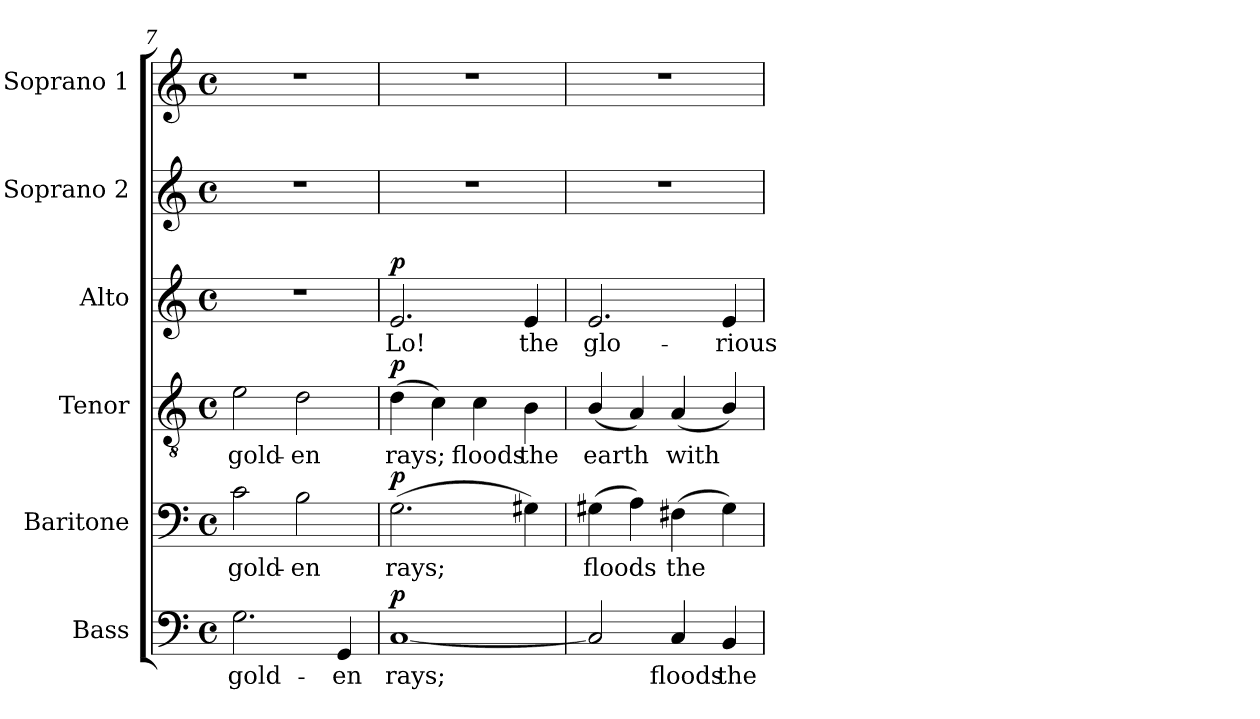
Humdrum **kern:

**kern	**text	**dynam	**kern	**text	**dynam	**kern	**text	**dynam	**kern	**text	**dynam	**kern	**kern
*part6	*part6	*part6	*part5	*part5	*part5	*part4	*part4	*part4	*part3	*part3	*part3	*part2	*part1
*staff6	*staff6	*staff6	*staff5	*staff5	*staff5	*staff4	*staff4	*staff4	*staff3	*staff3	*staff3	*staff2	*staff1
*I"Bass	*	*	*I"Baritone	*	*	*I"Tenor	*	*	*I"Alto	*	*	*I"Soprano 2	*I"Soprano 1
*I'B.	*	*	*I'Bar.	*	*	*I'T.	*	*	*I'A.	*	*	*I'S2.	*I'S1.
*clefF4	*	*	*clefF4	*	*	*clefGv2	*	*	*clefG2	*	*	*clefG2	*clefG2
*	*	*	*	*	*	*ITrd7c12	*	*	*	*	*	*	*
*k[]	*	*	*k[]	*	*	*k[]	*	*	*k[]	*	*	*k[]	*k[]
*C:	*	*	*C:	*	*	*C:	*	*	*C:	*	*	*C:	*C:
*M4/4	*	*	*M4/4	*	*	*M4/4	*	*	*M4/4	*	*	*M4/4	*M4/4
*met(c)	*	*	*met(c)	*	*	*met(c)	*	*	*met(c)	*	*	*met(c)	*met(c)
=7	=7	=7	=7	=7	=7	=7	=7	=7	=7	=7	=7	=7	=7
!	!LO:LY:b:color=#000000	!	!	!	!	!	!	!	!	!	!	!	!
!	!	!	!	!LO:LY:b:color=#000000	!	!	!	!	!	!	!	!	!
!	!	!	!	!	!	!	!LO:LY:b:color=#000000	!	!	!	!	!	!
2.Gi\	gold-	.	2ci\	gold-	.	2Ei\	gold-	.	1r	.	.	1r	1r
!	!	!	!	!LO:LY:b:color=#000000	!	!	!	!	!	!	!	!	!
!	!	!	!	!	!	!	!LO:LY:b:color=#000000	!	!	!	!	!	!
.	.	.	2Bi\	-en	.	2Di\	-en	.	.	.	.	.	.
!	!LO:LY:b:color=#000000	!	!	!	!	!	!	!	!	!	!	!	!
4GGi/	-en	.	.	.	.	.	.	.	.	.	.	.	.
!!LO:LB:g=z
=8	=8	=8	=8	=8	=8	=8	=8	=8	=8	=8	=8	=8	=8
!	!LO:LY:b:color=#000000	!	!	!	!	!	!	!	!	!	!	!	!
!	!	!	!	!LO:LY:b:color=#000000	!	!	!	!	!	!	!	!	!
!	!	!	!	!	!	!	!LO:LY:b:color=#000000	!	!	!	!	!	!
!	!	!	!	!	!	!	!	!	!	!LO:LY:b:color=#000000	!	!	!
[1Ci	rays;	p	(2.Gi\	rays;	p	(4Di\	rays;	p	2.ei/	Lo!	p	1r	1r
.	.	.	.	.	.	4Ci\)	.	.	.	.	.	.	.
!	!	!	!	!	!	!	!LO:LY:b:color=#000000	!	!	!	!	!	!
.	.	.	.	.	.	4Ci\	floods	.	.	.	.	.	.
!	!	!	!	!	!	!	!LO:LY:b:color=#000000	!	!	!	!	!	!
!	!	!	!	!	!	!	!	!	!	!LO:LY:b:color=#000000	!	!	!
.	.	.	4G#Xi\)	.	.	4BBi\	the	.	4ei/	the	.	.	.
=9	=9	=9	=9	=9	=9	=9	=9	=9	=9	=9	=9	=9	=9
!	!	!	!	!LO:LY:b:color=#000000	!	!	!	!	!	!	!	!	!
!	!	!	!	!	!	!	!LO:LY:b:color=#000000	!	!	!	!	!	!
!	!	!	!	!	!	!	!	!	!	!LO:LY:b:color=#000000	!	!	!
2Ci/]	.	.	(4G#Xi\	floods	.	(4BBi/	earth	.	2.ei/	glo-	.	1r	1r
.	.	.	4Ai\)	.	.	4AAi/)	.	.	.	.	.	.	.
!	!LO:LY:b:color=#000000	!	!	!	!	!	!	!	!	!	!	!	!
!	!	!	!	!LO:LY:b:color=#000000	!	!	!	!	!	!	!	!	!
!	!	!	!	!	!	!	!LO:LY:b:color=#000000	!	!	!	!	!	!
4Ci/	floods	.	(4F#Xi\	the	.	(4AAi/	with	.	.	.	.	.	.
!	!LO:LY:b:color=#000000	!	!	!	!	!	!	!	!	!	!	!	!
!	!	!	!	!	!	!	!	!	!	!LO:LY:b:color=#000000	!	!	!
4BBi/	the	.	4G#i\)	.	.	4BBi/)	.	.	4ei/	-rious	.	.	.
=	=	=	=	=	=	=	=	=	=	=	=	=	=
*-	*-	*-	*-	*-	*-	*-	*-	*-	*-	*-	*-	*-	*-
